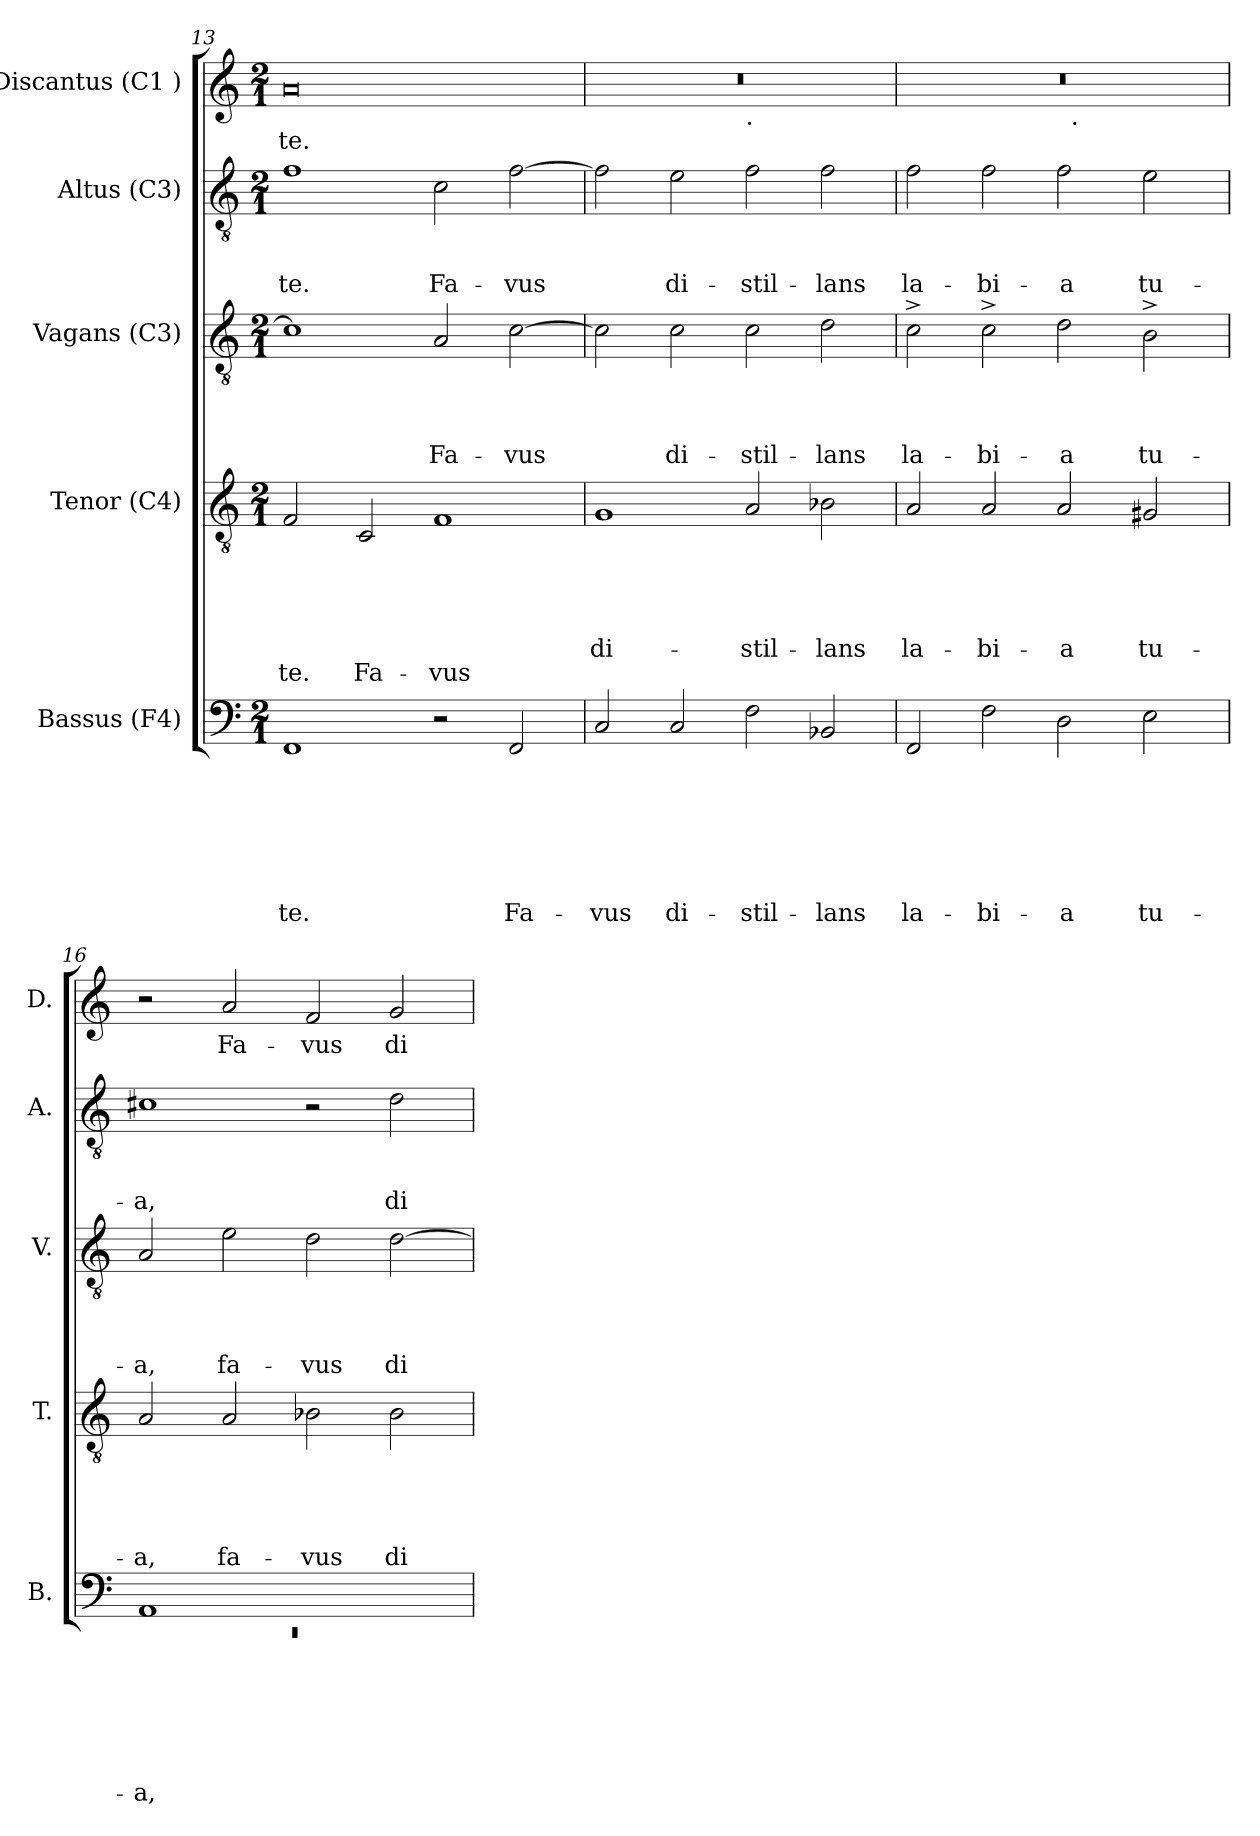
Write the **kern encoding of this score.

**kern	**text	**text	**text	**text	**text	**text	**text	**kern	**text	**text	**text	**text	**text	**text	**kern	**text	**text	**text	**text	**kern	**text	**text	**text	**kern	**text
*part5	*part5	*part5	*part5	*part5	*part5	*part5	*part5	*part4	*part4	*part4	*part4	*part4	*part4	*part4	*part3	*part3	*part3	*part3	*part3	*part2	*part2	*part2	*part2	*part1	*part1
*staff5	*staff5	*staff5	*staff5	*staff5	*staff5	*staff5	*staff5	*staff4	*staff4	*staff4	*staff4	*staff4	*staff4	*staff4	*staff3	*staff3	*staff3	*staff3	*staff3	*staff2	*staff2	*staff2	*staff2	*staff1	*staff1
*I"Bassus (F4)	*	*	*	*	*	*	*	*I"Tenor (C4)	*	*	*	*	*	*	*I"Vagans (C3)	*	*	*	*	*I"Altus (C3)	*	*	*	*I"Discantus (C1 )	*
*I'B.	*	*	*	*	*	*	*	*I'T.	*	*	*	*	*	*	*I'V.	*	*	*	*	*I'A.	*	*	*	*I'D.	*
*clefF4	*	*	*	*	*	*	*	*clefGv2	*	*	*	*	*	*	*clefGv2	*	*	*	*	*clefGv2	*	*	*	*clefG2	*
*k[]	*	*	*	*	*	*	*	*k[]	*	*	*	*	*	*	*k[]	*	*	*	*	*k[]	*	*	*	*k[]	*
*C:	*	*	*	*	*	*	*	*C:	*	*	*	*	*	*	*C:	*	*	*	*	*C:	*	*	*	*C:	*
*M2/1	*	*	*	*	*	*	*	*M2/1	*	*	*	*	*	*	*M2/1	*	*	*	*	*M2/1	*	*	*	*M2/1	*
=13	=13	=13	=13	=13	=13	=13	=13	=13	=13	=13	=13	=13	=13	=13	=13	=13	=13	=13	=13	=13	=13	=13	=13	=13	=13
!	!	!	!	!	!	!	!LO:LY:b	!	!	!	!	!	!	!LO:LY:b	!	!	!	!	!	!	!	!	!LO:LY:b	!	!LO:LY:b:rj
1FF	.	.	.	.	.	.	te.	2F/	.	.	.	.	.	te.	1c]	.	.	.	.	1f	.	.	te.	0a	te.
!	!	!	!	!	!	!	!	!	!	!	!	!	!	!LO:LY:b	!	!	!	!	!	!	!	!	!	!	!
.	.	.	.	.	.	.	.	2C/	.	.	.	.	.	Fa-	.	.	.	.	.	.	.	.	.	.	.
!	!	!	!	!	!	!	!	!	!	!	!	!	!	!LO:LY:b	!	!	!	!	!LO:LY:b	!	!	!	!LO:LY:b	!	!
2r	.	.	.	.	.	.	.	1F	.	.	.	.	.	-vus	2A/	.	.	.	Fa-	2c\	.	.	Fa-	.	.
!	!	!	!	!	!	!	!LO:LY:b	!	!	!	!	!	!	!	!	!	!	!	!LO:LY:b	!	!	!	!LO:LY:b	!	!
2FF/	.	.	.	.	.	.	Fa-	.	.	.	.	.	.	.	[>2c\	.	.	.	-vus	[>2f\	.	.	-vus	.	.
=14	=14	=14	=14	=14	=14	=14	=14	=14	=14	=14	=14	=14	=14	=14	=14	=14	=14	=14	=14	=14	=14	=14	=14	=14	=14
!	!	!	!	!	!	!	!LO:LY:b	!	!	!	!	!	!LO:LY:b	!	!	!	!	!	!	!	!	!	!	!	!
*	*	*	*	*	*	*	*	*	*	*	*	*	*	*	*	*	*	*	*	*	*	*	*	*^	*
2C/	.	.	.	.	.	.	-vus	1G	.	.	.	.	di-	.	2c\]	.	.	.	.	2f\]	.	.	.	0r	1ryy	.
!	!	!	!	!	!	!	!LO:LY:b	!	!	!	!	!	!	!	!	!	!	!	!LO:LY:b	!	!	!	!LO:LY:b	!	!	!
2C/	.	.	.	.	.	.	di-	.	.	.	.	.	.	.	2c\	.	.	.	di-	2e\	.	.	di-	.	.	.
!	!	!	!	!	!	!	!	!	!	!	!	!	!	!	!	!	!	!	!	!	!	!	!	!	!LO:TX:b:t=.	!
!	!	!	!	!	!	!	!LO:LY:b	!	!	!	!	!	!LO:LY:b	!	!	!	!	!	!LO:LY:b	!	!	!	!LO:LY:b	!	!	!
2F\	.	.	.	.	.	.	-stil-	2A/	.	.	.	.	-stil-	.	2c\	.	.	.	-stil-	2f\	.	.	-stil-	.	1ryy	.
!	!	!	!	!	!	!	!LO:LY:b	!	!	!	!	!	!LO:LY:b	!	!	!	!	!	!LO:LY:b	!	!	!	!LO:LY:b	!	!	!
2BB-X/	.	.	.	.	.	.	-lans	2B-X\	.	.	.	.	-lans	.	2d\	.	.	.	-lans	2f\	.	.	-lans	.	.	.
!!LO:PB:g=z	!!
=15	=15	=15	=15	=15	=15	=15	=15	=15	=15	=15	=15	=15	=15	=15	=15	=15	=15	=15	=15	=15	=15	=15	=15	=15	=15	=15
!	!	!	!	!	!	!	!LO:LY:b	!	!	!	!	!	!LO:LY:b	!	!	!	!	!	!LO:LY:b	!	!	!	!LO:LY:b	!	!	!
2FF/	.	.	.	.	.	.	la-	2A/	.	.	.	.	la-	.	2c^>\	.	.	.	la-	2f\	.	.	la-	0r	1ryy	.
!	!	!	!	!	!	!	!LO:LY:b	!	!	!	!	!	!LO:LY:b	!	!	!	!	!	!LO:LY:b	!	!	!	!LO:LY:b	!	!	!
2F\	.	.	.	.	.	.	-bi-	2A/	.	.	.	.	-bi-	.	2c^>\	.	.	.	-bi-	2f\	.	.	-bi-	.	.	.
!	!	!	!	!	!	!	!LO:LY:b	!	!	!	!	!	!LO:LY:b	!	!	!	!	!	!LO:LY:b	!	!	!	!LO:LY:b	!	!	!
2D\	.	.	.	.	.	.	-a	2A/	.	.	.	.	-a	.	2d\	.	.	.	-a	2f\	.	.	-a	.	32ryy	.
!	!	!	!	!	!	!	!	!	!	!	!	!	!	!	!	!	!	!	!	!	!	!	!	!	!LO:TX:b:t=.	!
.	.	.	.	.	.	.	.	.	.	.	.	.	.	.	.	.	.	.	.	.	.	.	.	.	2ryy	.
!	!	!	!	!	!	!	!LO:LY:b	!	!	!	!	!	!LO:LY:b	!	!	!	!	!	!LO:LY:b	!	!	!	!LO:LY:b	!	!	!
2E\	.	.	.	.	.	.	tu-	2G#X/	.	.	.	.	tu-	.	2B^>\	.	.	.	tu-	2e\	.	.	tu-	.	.	.
.	.	.	.	.	.	.	.	.	.	.	.	.	.	.	.	.	.	.	.	.	.	.	.	.	4...ryy	.
=16	=16	=16	=16	=16	=16	=16	=16	=16	=16	=16	=16	=16	=16	=16	=16	=16	=16	=16	=16	=16	=16	=16	=16	=16	=16	=16
*^	*	*	*	*	*	*	*	*	*	*	*	*	*	*	*	*	*	*	*	*	*	*	*	*	*	*
!	!LO:N:vis=1	!	!	!	!	!	!	!LO:LY:b	!	!	!	!	!	!LO:LY:b	!	!	!	!	!	!LO:LY:b	!	!	!	!LO:LY:b	!	!	!
*	*	*	*	*	*	*	*	*	*	*	*	*	*	*	*	*	*	*	*	*	*	*	*	*	*v	*v	*
1AA	0rEE	.	.	.	.	.	.	-a,	2A/	.	.	.	.	-a,	.	2A/	.	.	.	-a,	1c#X	.	.	-a,	2r	.
!	!	!	!	!	!	!	!	!	!	!	!	!	!	!LO:LY:b	!	!	!	!	!	!LO:LY:b	!	!	!	!	!	!LO:LY:b
.	.	.	.	.	.	.	.	.	2A/	.	.	.	.	fa-	.	2e\	.	.	.	fa-	.	.	.	.	2a/	Fa-
!	!	!	!	!	!	!	!	!	!	!	!	!	!	!LO:LY:b	!	!	!	!	!	!LO:LY:b	!	!	!	!	!	!LO:LY:b
1ryy	.	.	.	.	.	.	.	.	2B-X\	.	.	.	.	-vus	.	2d\	.	.	.	-vus	2r	.	.	.	2f/	-vus
!	!	!	!	!	!	!	!	!	!	!	!	!	!	!LO:LY:b	!	!	!	!	!	!LO:LY:b	!	!	!	!LO:LY:b	!	!LO:LY:b
.	.	.	.	.	.	.	.	.	2B-\	.	.	.	.	di-	.	[>2d\	.	.	.	di-	2d\	.	.	di-	2g/	di-
*v	*v	*	*	*	*	*	*	*	*	*	*	*	*	*	*	*	*	*	*	*	*	*	*	*	*	*
=	=	=	=	=	=	=	=	=	=	=	=	=	=	=	=	=	=	=	=	=	=	=	=	=	=
*-	*-	*-	*-	*-	*-	*-	*-	*-	*-	*-	*-	*-	*-	*-	*-	*-	*-	*-	*-	*-	*-	*-	*-	*-	*-
